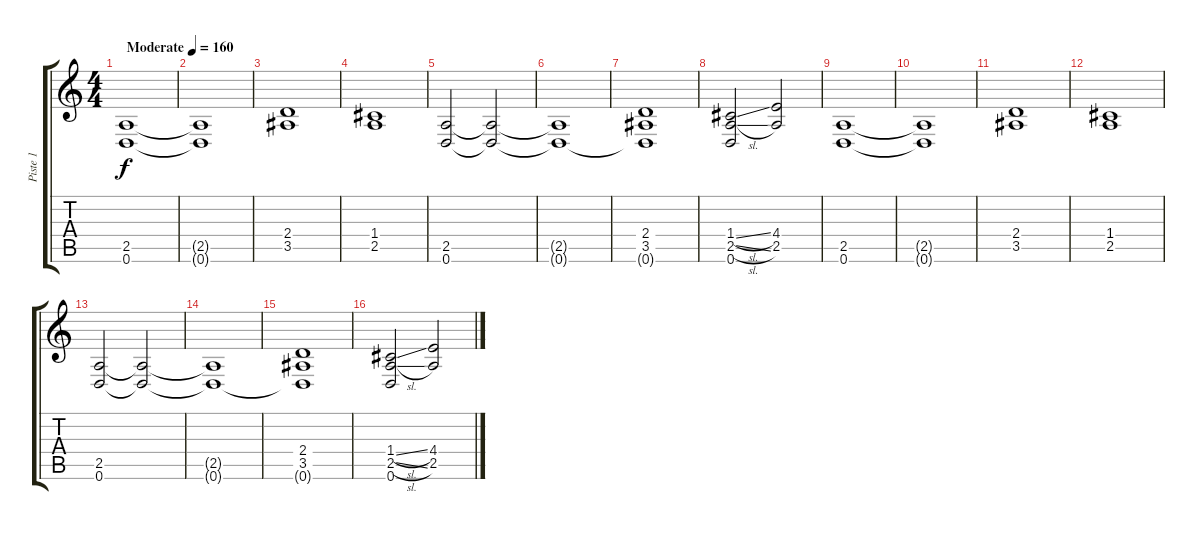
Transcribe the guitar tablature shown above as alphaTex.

\track ("Piste 1" "Piste 1") {instrument distortionguitar}
\staff {score tabs}
\tuning (D4 A3 F3 C3 G2 D2) {hide}
\ts (4 4)
\tempo (160 "Moderate")
\clef g2
\ks c
(2.5 0.6).1{dy f instrument distortionguitar} |
(2.5{t} 0.6{t}).1 |
(2.4 3.5).1 |
(1.4 2.5).1 |
(2.5 0.6).2 (2.5{t} 0.6{t}).2 |
(2.5{t} 0.6{t}).1 |
(2.4 3.5 0.6{t}).1 |
(1.4{sl} 2.5{sl} 0.6).2 (4.4 2.5).2 |
(2.5 0.6).1 |
(2.5{t} 0.6{t}).1 |
(2.4 3.5).1 |
(1.4 2.5).1 |
(2.5 0.6).2 (2.5{t} 0.6{t}).2 |
(2.5{t} 0.6{t}).1 |
(2.4 3.5 0.6{t}).1 |
(1.4{sl} 2.5{sl} 0.6).2 (4.4 2.5).2
